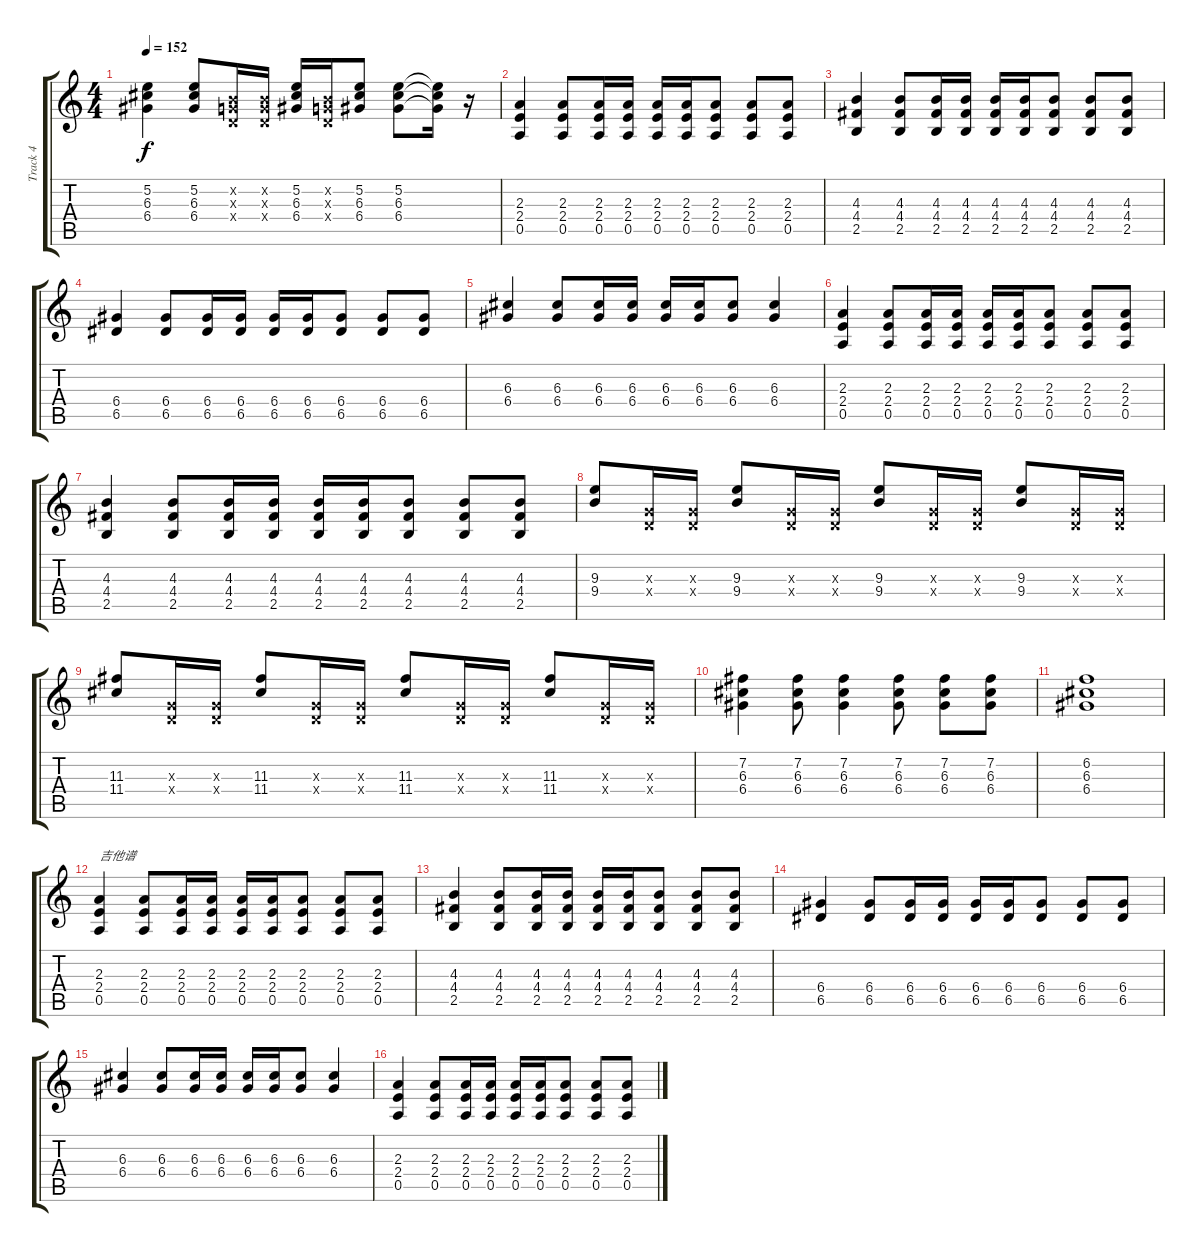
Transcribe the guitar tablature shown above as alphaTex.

\track ("Track 4" "Track 4") {instrument overdrivenguitar}
\staff {score tabs}
\tuning (E4 B3 G3 D3 A2 E2) {hide}
\ts (4 4)
\tempo 152
\clef g2
\ks c
(5.2 6.3 6.4).4{dy f} (5.2 6.3 6.4).8 (0.2{x} 0.3{x} 0.4{x}).16 (0.2{x} 0.3{x} 0.4{x}).16 (5.2 6.3 6.4).16 (0.2{x} 0.3{x} 0.4{x}).16 (5.2 6.3 6.4).8 (5.2 6.3 6.4).8 (5.2{t} 6.3{t} 6.4{t}).16 r.16 |
(2.3 2.4 0.5).4 (2.3 2.4 0.5).8 (2.3 2.4 0.5).16 (2.3 2.4 0.5).16 (2.3 2.4 0.5).16 (2.3 2.4 0.5).16 (2.3 2.4 0.5).8 (2.3 2.4 0.5).8 (2.3 2.4 0.5).8 |
(4.3 4.4 2.5).4 (4.3 4.4 2.5).8 (4.3 4.4 2.5).16 (4.3 4.4 2.5).16 (4.3 4.4 2.5).16 (4.3 4.4 2.5).16 (4.3 4.4 2.5).8 (4.3 4.4 2.5).8 (4.3 4.4 2.5).8 |
(6.4 6.5).4 (6.4 6.5).8 (6.4 6.5).16 (6.4 6.5).16 (6.4 6.5).16 (6.4 6.5).16 (6.4 6.5).8 (6.4 6.5).8 (6.4 6.5).8 |
(6.3 6.4).4 (6.3 6.4).8 (6.3 6.4).16 (6.3 6.4).16 (6.3 6.4).16 (6.3 6.4).16 (6.3 6.4).8 (6.3 6.4).4 |
(2.3 2.4 0.5).4 (2.3 2.4 0.5).8 (2.3 2.4 0.5).16 (2.3 2.4 0.5).16 (2.3 2.4 0.5).16 (2.3 2.4 0.5).16 (2.3 2.4 0.5).8 (2.3 2.4 0.5).8 (2.3 2.4 0.5).8 |
(4.3 4.4 2.5).4 (4.3 4.4 2.5).8 (4.3 4.4 2.5).16 (4.3 4.4 2.5).16 (4.3 4.4 2.5).16 (4.3 4.4 2.5).16 (4.3 4.4 2.5).8 (4.3 4.4 2.5).8 (4.3 4.4 2.5).8 |
(9.3 9.4).8 (0.3{x} 0.4{x}).16 (0.3{x} 0.4{x}).16 (9.3 9.4).8 (0.3{x} 0.4{x}).16 (0.3{x} 0.4{x}).16 (9.3 9.4).8 (0.3{x} 0.4{x}).16 (0.3{x} 0.4{x}).16 (9.3 9.4).8 (0.3{x} 0.4{x}).16 (0.3{x} 0.4{x}).16 |
(11.3 11.4).8 (0.3{x} 0.4{x}).16 (0.3{x} 0.4{x}).16 (11.3 11.4).8 (0.3{x} 0.4{x}).16 (0.3{x} 0.4{x}).16 (11.3 11.4).8 (0.3{x} 0.4{x}).16 (0.3{x} 0.4{x}).16 (11.3 11.4).8 (0.3{x} 0.4{x}).16 (0.3{x} 0.4{x}).16 |
(7.2 6.3 6.4).4 (7.2 6.3 6.4).8 (7.2 6.3 6.4).4 (7.2 6.3 6.4).8 (7.2 6.3 6.4).8 (7.2 6.3 6.4).8 |
(6.2 6.3 6.4).1 |
(2.3 2.4 0.5).4{txt "吉他谱"} (2.3 2.4 0.5).8 (2.3 2.4 0.5).16 (2.3 2.4 0.5).16 (2.3 2.4 0.5).16 (2.3 2.4 0.5).16 (2.3 2.4 0.5).8 (2.3 2.4 0.5).8 (2.3 2.4 0.5).8 |
(4.3 4.4 2.5).4 (4.3 4.4 2.5).8 (4.3 4.4 2.5).16 (4.3 4.4 2.5).16 (4.3 4.4 2.5).16 (4.3 4.4 2.5).16 (4.3 4.4 2.5).8 (4.3 4.4 2.5).8 (4.3 4.4 2.5).8 |
(6.4 6.5).4 (6.4 6.5).8 (6.4 6.5).16 (6.4 6.5).16 (6.4 6.5).16 (6.4 6.5).16 (6.4 6.5).8 (6.4 6.5).8 (6.4 6.5).8 |
(6.3 6.4).4 (6.3 6.4).8 (6.3 6.4).16 (6.3 6.4).16 (6.3 6.4).16 (6.3 6.4).16 (6.3 6.4).8 (6.3 6.4).4 |
(2.3 2.4 0.5).4 (2.3 2.4 0.5).8 (2.3 2.4 0.5).16 (2.3 2.4 0.5).16 (2.3 2.4 0.5).16 (2.3 2.4 0.5).16 (2.3 2.4 0.5).8 (2.3 2.4 0.5).8 (2.3 2.4 0.5).8
